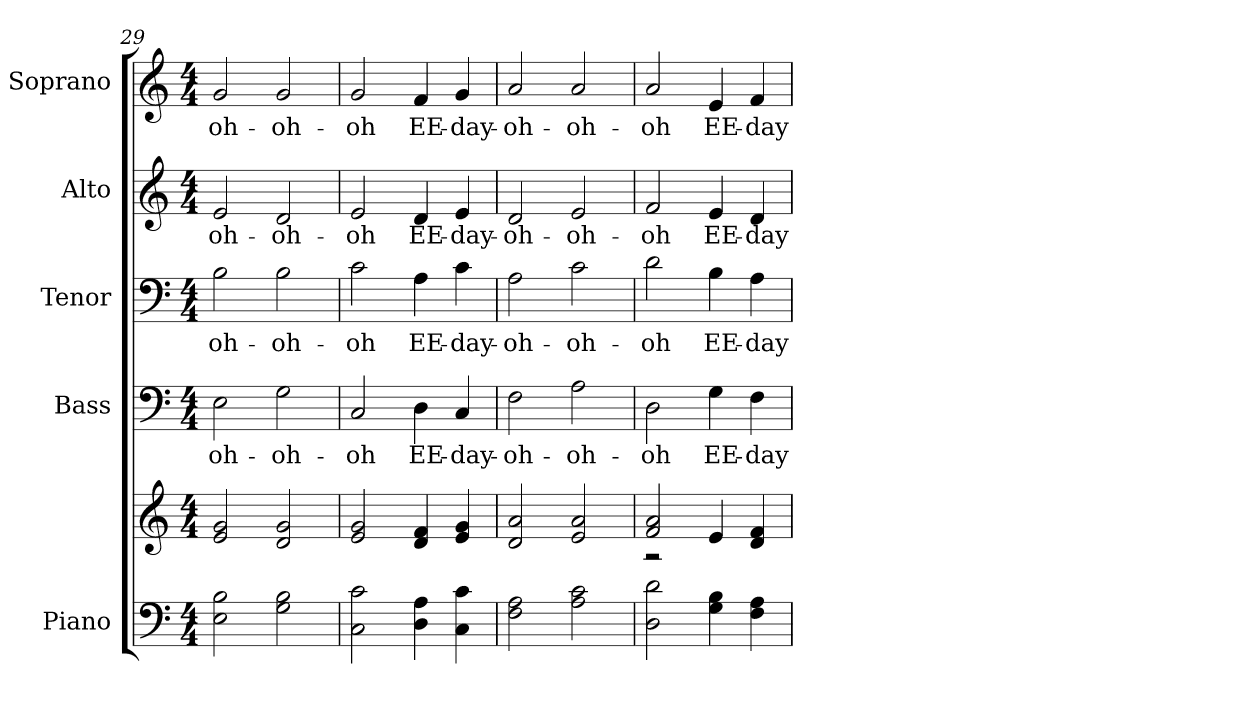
**kern	**kern	**kern	**text	**kern	**text	**kern	**text	**kern	**text
*part5	*part5	*part4	*part4	*part3	*part3	*part2	*part2	*part1	*part1
*staff6	*staff5	*staff4	*staff4	*staff3	*staff3	*staff2	*staff2	*staff1	*staff1
*I"Piano	*	*I"Bass	*	*I"Tenor	*	*I"Alto	*	*I"Soprano	*
*I'Pno.	*	*I'B.	*	*I'T.	*	*I'A.	*	*I'S.	*
!!LO:PB:g=z
*clefF4	*clefG2	*clefF4	*	*clefF4	*	*clefG2	*	*clefG2	*
*k[]	*k[]	*k[]	*	*k[]	*	*k[]	*	*k[]	*
*C:	*C:	*C:	*	*C:	*	*C:	*	*C:	*
*M4/4	*M4/4	*M4/4	*	*M4/4	*	*M4/4	*	*M4/4	*
=29	=29	=29	=29	=29	=29	=29	=29	=29	=29
!	!	!	!LO:LY:b:color=#000000	!	!	!	!	!	!
!	!	!	!	!	!LO:LY:b:color=#000000	!	!	!	!
!	!	!	!	!	!	!	!LO:LY:b:color=#000000	!	!
!	!	!	!	!	!	!	!	!	!LO:LY:b:color=#000000
2Ei\ 2Bi	2ei/ 2gi	2Ei\	-oh-	2Bi\	-oh-	2ei/	-oh-	2gi/	-oh-
!	!	!	!LO:LY:b:color=#000000	!	!	!	!	!	!
!	!	!	!	!	!LO:LY:b:color=#000000	!	!	!	!
!	!	!	!	!	!	!	!LO:LY:b:color=#000000	!	!
!	!	!	!	!	!	!	!	!	!LO:LY:b:color=#000000
2Gi\ 2Bi	2di/ 2gi	2Gi\	-oh-	2Bi\	-oh-	2di/	-oh-	2gi/	-oh-
=30	=30	=30	=30	=30	=30	=30	=30	=30	=30
!	!	!	!LO:LY:b:color=#000000	!	!	!	!	!	!
!	!	!	!	!	!LO:LY:b:color=#000000	!	!	!	!
!	!	!	!	!	!	!	!LO:LY:b:color=#000000	!	!
!	!	!	!	!	!	!	!	!	!LO:LY:b:color=#000000
2Ci\ 2ci	2ei/ 2gi	2Ci/	-oh	2ci\	-oh	2ei/	-oh	2gi/	-oh
!	!	!	!LO:LY:b:color=#000000	!	!	!	!	!	!
!	!	!	!	!	!LO:LY:b:color=#000000	!	!	!	!
!	!	!	!	!	!	!	!LO:LY:b:color=#000000	!	!
!	!	!	!	!	!	!	!	!	!LO:LY:b:color=#000000
4Di\ 4Ai	4di/ 4fi	4Di\	EE-	4Ai\	EE-	4di/	EE-	4fi/	EE-
!	!	!	!LO:LY:b:color=#000000	!	!	!	!	!	!
!	!	!	!	!	!LO:LY:b:color=#000000	!	!	!	!
!	!	!	!	!	!	!	!LO:LY:b:color=#000000	!	!
!	!	!	!	!	!	!	!	!	!LO:LY:b:color=#000000
4Ci\ 4ci	4ei/ 4gi	4Ci/	-day-	4ci\	-day-	4ei/	-day-	4gi/	-day-
!!LO:PB:g=z
=31	=31	=31	=31	=31	=31	=31	=31	=31	=31
!	!	!	!LO:LY:b:color=#000000	!	!	!	!	!	!
!	!	!	!	!	!LO:LY:b:color=#000000	!	!	!	!
!	!	!	!	!	!	!	!LO:LY:b:color=#000000	!	!
!	!	!	!	!	!	!	!	!	!LO:LY:b:color=#000000
2Fi\ 2Ai	2di/ 2ai	2Fi\	-oh-	2Ai\	-oh-	2di/	-oh-	2ai/	-oh-
!	!	!	!LO:LY:b:color=#000000	!	!	!	!	!	!
!	!	!	!	!	!LO:LY:b:color=#000000	!	!	!	!
!	!	!	!	!	!	!	!LO:LY:b:color=#000000	!	!
!	!	!	!	!	!	!	!	!	!LO:LY:b:color=#000000
2Ai\ 2ci	2ei/ 2ai	2Ai\	-oh-	2ci\	-oh-	2ei/	-oh-	2ai/	-oh-
=32	=32	=32	=32	=32	=32	=32	=32	=32	=32
*	*^	*	*	*	*	*	*	*	*
!	!	!	!	!LO:LY:b:color=#000000	!	!	!	!	!	!
!	!	!	!	!	!	!LO:LY:b:color=#000000	!	!	!	!
!	!	!	!	!	!	!	!	!LO:LY:b:color=#000000	!	!
!	!	!	!	!	!	!	!	!	!	!LO:LY:b:color=#000000
2Di\ 2di	2fi/ 2ai	2r	2Di\	-oh	2di\	-oh	2fi/	-oh	2ai/	-oh
!	!	!	!	!LO:LY:b:color=#000000	!	!	!	!	!	!
!	!	!	!	!	!	!LO:LY:b:color=#000000	!	!	!	!
!	!	!	!	!	!	!	!	!LO:LY:b:color=#000000	!	!
!	!	!	!	!	!	!	!	!	!	!LO:LY:b:color=#000000
4Gi\ 4Bi	4ei/	2ryy	4Gi\	EE-	4Bi\	EE-	4ei/	EE-	4ei/	EE-
!	!	!	!	!LO:LY:b:color=#000000	!	!	!	!	!	!
!	!	!	!	!	!	!LO:LY:b:color=#000000	!	!	!	!
!	!	!	!	!	!	!	!	!LO:LY:b:color=#000000	!	!
!	!	!	!	!	!	!	!	!	!	!LO:LY:b:color=#000000
4Fi\ 4Ai	4di/ 4fi	.	4Fi\	-day-	4Ai\	-day-	4di/	-day-	4fi/	-day-
*	*v	*v	*	*	*	*	*	*	*	*
=	=	=	=	=	=	=	=	=	=
*-	*-	*-	*-	*-	*-	*-	*-	*-	*-
